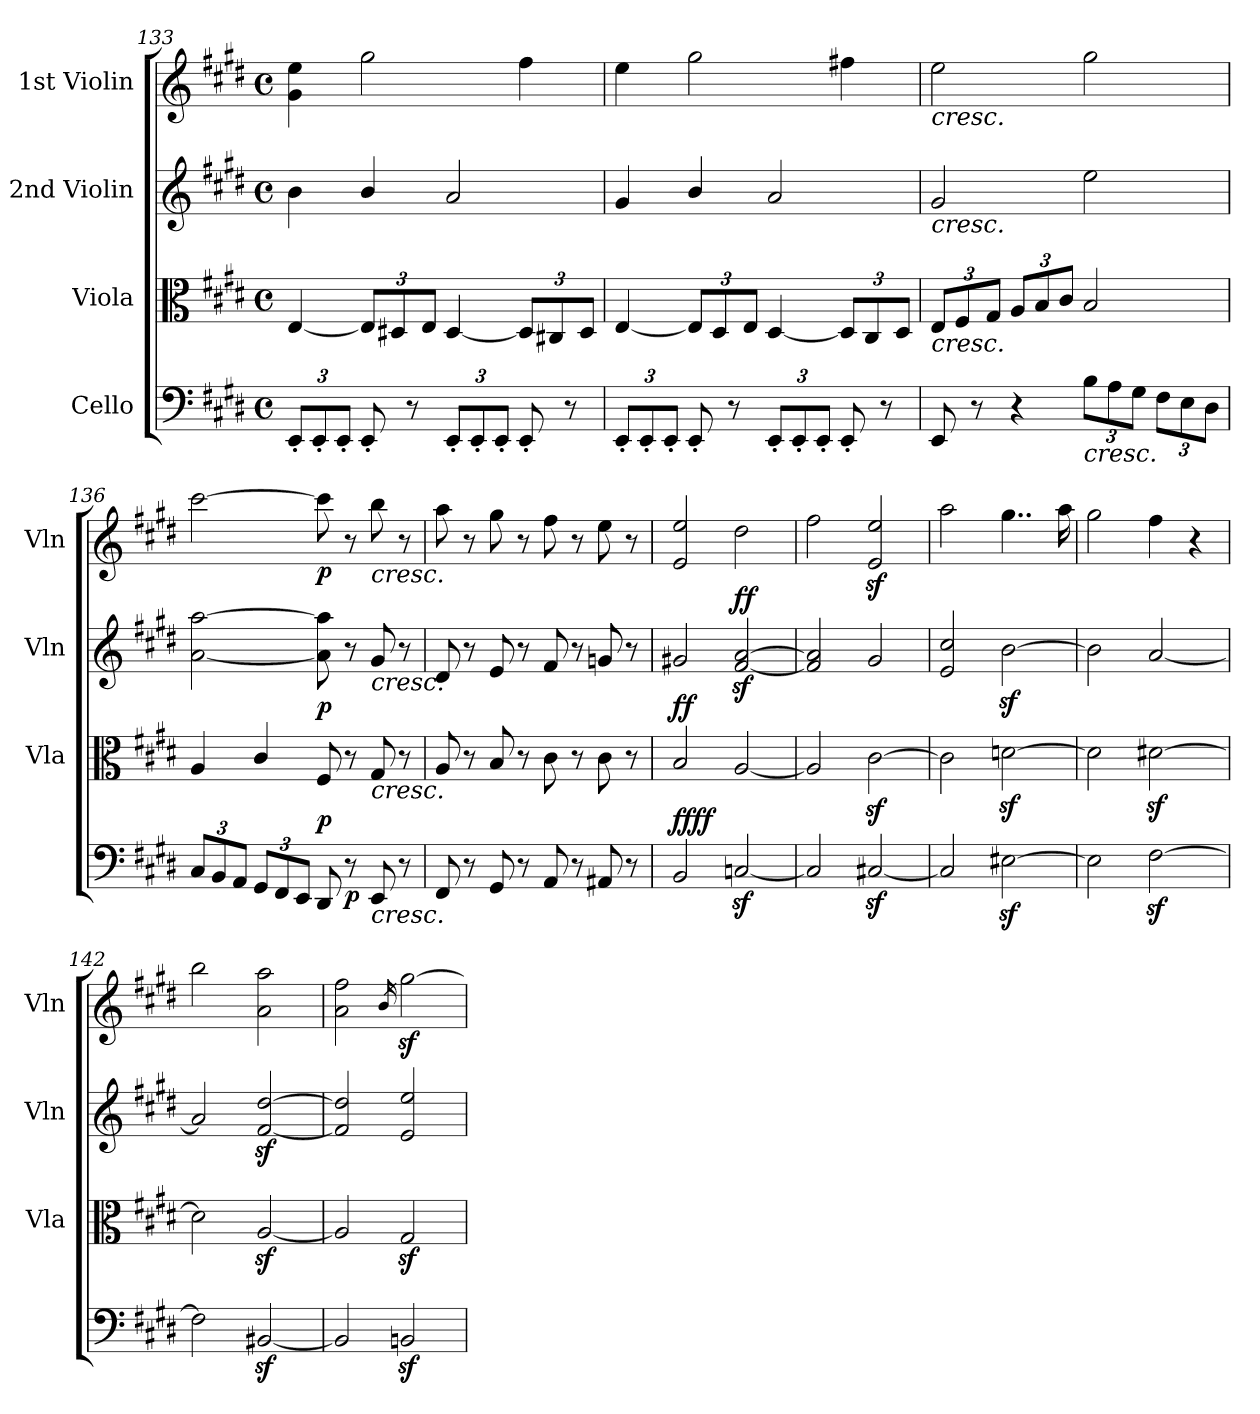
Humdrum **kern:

**kern	**dynam	**kern	**dynam	**kern	**dynam	**kern	**dynam
*part4	*part4	*part3	*part3	*part2	*part2	*part1	*part1
*staff4	*staff4	*staff3	*staff3	*staff2	*staff2	*staff1	*staff1
*I"Cello	*	*I"Viola	*	*I"2nd Violin	*	*I"1st Violin	*
*	*	*I'Vla	*	*I'Vln	*	*I'Vln	*
*clefF4	*	*clefC3	*	*clefG2	*	*clefG2	*
*k[f#c#g#d#]	*	*k[f#c#g#d#]	*	*k[f#c#g#d#]	*	*k[f#c#g#d#]	*
*M4/4	*	*M4/4	*	*M4/4	*	*M4/4	*
*met(c)	*	*met(c)	*	*met(c)	*	*met(c)	*
*Xbrackettup	*	*	*	*	*	*	*
=133	=133	=133	=133	=133	=133	=133	=133
12EE'/L	.	[4E/	.	4b\	.	4g#\ 4ee\	.
12EE'/	.	.	.	.	.	.	.
12EE'/J	.	.	.	.	.	.	.
*	*	*Xbrackettup	*	*	*	*	*
8EE'/	.	12E/L]	.	4b/	.	2gg#\	.
.	.	12D#X/	.	.	.	.	.
8r	.	.	.	.	.	.	.
.	.	12E/J	.	.	.	.	.
12EE'/L	.	[4D#/	.	2a/	.	.	.
12EE'/	.	.	.	.	.	.	.
12EE'/J	.	.	.	.	.	.	.
8EE'/	.	12D#/L]	.	.	.	4ff#\	.
.	.	12C#X/	.	.	.	.	.
8r	.	.	.	.	.	.	.
.	.	12D#/J	.	.	.	.	.
!!LO:LB:g=z
=134	=134	=134	=134	=134	=134	=134	=134
12EE'/L	.	[4E/	.	4g#/	.	4ee\	.
12EE'/	.	.	.	.	.	.	.
12EE'/J	.	.	.	.	.	.	.
8EE'/	.	12E/L]	.	4b/	.	2gg#\	.
.	.	12D#/	.	.	.	.	.
8r	.	.	.	.	.	.	.
.	.	12E/J	.	.	.	.	.
12EE'/L	.	[4D#/	.	2a/	.	.	.
12EE'/	.	.	.	.	.	.	.
12EE'/J	.	.	.	.	.	.	.
8EE'/	.	12D#/L]	.	.	.	4ff#X\	.
.	.	12C#/	.	.	.	.	.
8r	.	.	.	.	.	.	.
.	.	12D#/J	.	.	.	.	.
=135	=135	=135	=135	=135	=135	=135	=135
!	!	!	!	!	!	!LO:TX:b:i:t=cresc.	!
!	!	!	!	!LO:TX:b:i:t=cresc.	!	!	!
!	!	!LO:TX:b:i:t=cresc.	!	!	!	!	!
8EE/	.	12E/L	.	2g#/	.	2ee\	.
.	.	12F#/	.	.	.	.	.
8r	.	.	.	.	.	.	.
.	.	12G#/J	.	.	.	.	.
4r	.	12A/L	.	.	.	.	.
.	.	12B/	.	.	.	.	.
.	.	12c#/J	.	.	.	.	.
!LO:TX:b:i:t=cresc.	!	!	!	!	!	!	!
12B\L	.	2B/	.	2ee\	.	2gg#\	.
12A\	.	.	.	.	.	.	.
12G#\J	.	.	.	.	.	.	.
12F#\L	.	.	.	.	.	.	.
12E\	.	.	.	.	.	.	.
12D#\J	.	.	.	.	.	.	.
!!LO:PB:g=z
=136	=136	=136	=136	=136	=136	=136	=136
12C#/L	.	4A/	.	[2a\ [2aa\	.	[2ccc#\	.
12BB/	.	.	.	.	.	.	.
12AA/J	.	.	.	.	.	.	.
12GG#/L	.	4c#/	.	.	.	.	.
12FF#/	.	.	.	.	.	.	.
12EE/J	.	.	.	.	.	.	.
!	!LO:DY:a	!	!LO:DY:a	!	!	!	!LO:DY:b
8DD#/	p	8F#/	p	8a\] 8aa\]	.	8ccc#\]	p
!	!LO:DY:b	!	!	!	!	!	!
8r	p	8r	.	8r	.	8r	.
!	!	!	!	!	!	!LO:TX:b:i:t=cresc.	!
!	!	!	!	!LO:TX:b:i:t=cresc.	!	!	!
!	!	!LO:TX:b:i:t=cresc.	!	!	!	!	!
!LO:TX:b:i:t=cresc.	!	!	!	!	!	!	!
8EE/	.	8G#/	.	8g#/	.	8bb\	.
8r	.	8r	.	8r	.	8r	.
=137	=137	=137	=137	=137	=137	=137	=137
8FF#/	.	8A/	.	8d#/	.	8aa\	.
8r	.	8r	.	8r	.	8r	.
8GG#/	.	8B/	.	8e/	.	8gg#\	.
8r	.	8r	.	8r	.	8r	.
8AA/	.	8c#\	.	8f#/	.	8ff#\	.
8r	.	8r	.	8r	.	8r	.
8AA#X/	.	8c#\	.	8gn/	.	8ee\	.
8r	.	8r	.	8r	.	8r	.
=138	=138	=138	=138	=138	=138	=138	=138
!	!LO:DY:b	!	!	!	!	!	!
!	!LO:DY:n=1:a	!	!LO:DY:a	!	!	!	!
2BB/	ff ff	2B/	ff	2g#X/	.	2e/ 2ee/	.
!	!	!	!	!	!LO:DY:a	!	!
[2Cnz>/	.	[2A/	.	[2f#/z> [2a/z>	ff	2dd#\	.
=139	=139	=139	=139	=139	=139	=139	=139
2C/]	.	2A/]	.	2f#/] 2a/]	.	2ff#\	.
[2C#Xz>/	.	[2c#z>\	.	2g#/	.	2e/z< 2ee/z<	.
=140	=140	=140	=140	=140	=140	=140	=140
2C#/]	.	2c#\]	.	2e/ 2cc#/	.	2aa\	.
[2E#Xz>\	.	[2dnz>\	.	[2bz>\	.	4..gg#\	.
.	.	.	.	.	.	16aa\	.
!!LO:LB:g=z
=141	=141	=141	=141	=141	=141	=141	=141
2E#\]	.	2d\]	.	2b\]	.	2gg#\	.
[2F#z>\	.	[2d#Xz>\	.	[2a/	.	4ff#\	.
.	.	.	.	.	.	4r	.
=142	=142	=142	=142	=142	=142	=142	=142
2F#\]	.	2d#\]	.	2a/]	.	2bb\	.
[2BB#Xz>/	.	[2Az>/	.	[2f#/z> [2dd#/z>	.	2a\ 2aa\	.
=143	=143	=143	=143	=143	=143	=143	=143
2BB#/]	.	2A/]	.	2f#/] 2dd#/]	.	2a\ 2ff#\	.
.	.	.	.	.	.	16qb/	.
2BBnz>/	.	2G#z>/	.	2e/ 2ee/	.	[2gg#z<\	.
=	=	=	=	=	=	=	=
*-	*-	*-	*-	*-	*-	*-	*-
